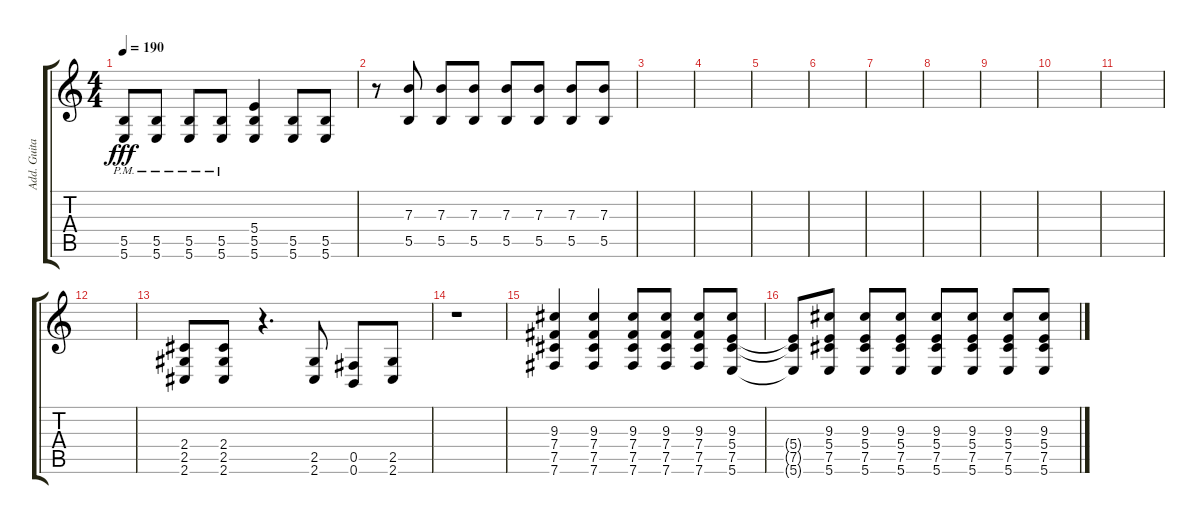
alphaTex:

\track ("Add. Guitar" "Add. Guita") {instrument overdrivenguitar}
\staff {score tabs}
\tuning (Db4 Ab3 E3 B2 Gb2 B1) {hide}
\ts (4 4)
\tempo 190
\clef g2
\ks c
(5.5{pm} 5.6{pm}).8{dy fff} (5.5{pm} 5.6{pm}).8 (5.5{pm} 5.6{pm}).8 (5.5{pm} 5.6{pm}).8 (5.4 5.5 5.6).4 (5.5 5.6).8 (5.5 5.6).8 |
r.8 (7.3 5.5).8 (7.3 5.5).8 (7.3 5.5).8 (7.3 5.5).8 (7.3 5.5).8 (7.3 5.5).8 (7.3 5.5).8 |
|
|
|
|
|
|
|
|
|
|
(2.4 2.5 2.6).8 (2.4 2.5 2.6).8 r.4{d} (2.5 2.6).8 (0.5 0.6).8 (2.5 2.6).8 |
r.1 |
(9.3 7.4 7.5 7.6).4 (9.3 7.4 7.5 7.6).4 (9.3 7.4 7.5 7.6).8 (9.3 7.4 7.5 7.6).8 (9.3 7.4 7.5 7.6).8 (9.3 5.4 7.5 5.6).8 |
(5.4{t} 7.5{t} 5.6{t}).8 (9.3 5.4 7.5 5.6).8 (9.3 5.4 7.5 5.6).8 (9.3 5.4 7.5 5.6).8 (9.3 5.4 7.5 5.6).8 (9.3 5.4 7.5 5.6).8 (9.3 5.4 7.5 5.6).8 (9.3 5.4 7.5 5.6).8
